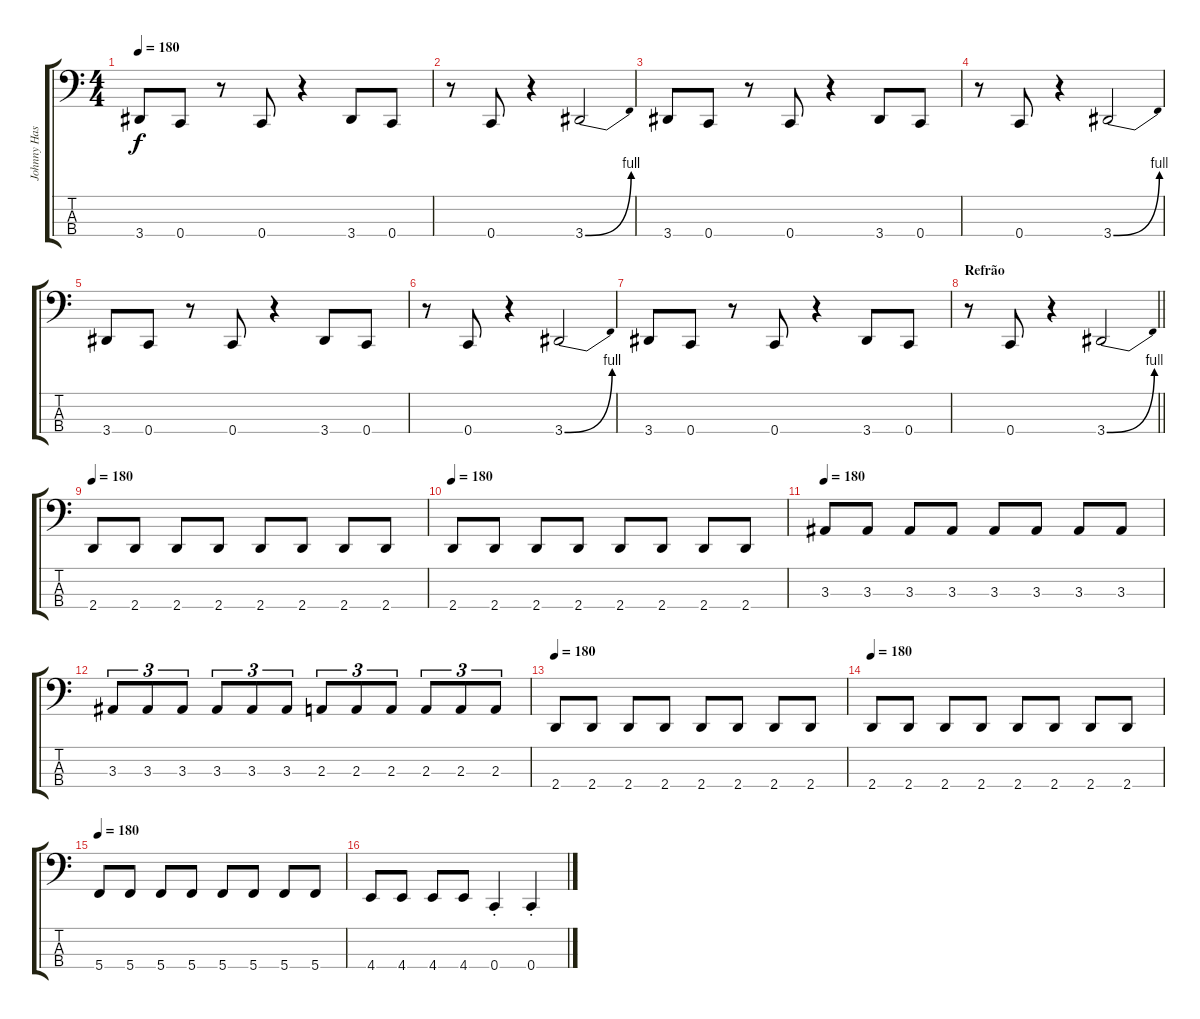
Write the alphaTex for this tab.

\track ("Johnny Hass" "Johnny Has") {instrument electricbassfinger}
\staff {score tabs}
\tuning (F2 C2 G1 C1) {hide}
\ts (4 4)
\tempo 180
\clef f4
\ks c
3.4.8{dy f} 0.4.8 r.8 0.4.8 r.4 3.4.8 0.4.8 |
r.8 0.4.8 r.4 3.4{be (bend 0 0 60 4)}.2 |
3.4.8 0.4.8 r.8 0.4.8 r.4 3.4.8 0.4.8 |
r.8 0.4.8 r.4 3.4{be (bend 0 0 60 4)}.2 |
3.4.8 0.4.8 r.8 0.4.8 r.4 3.4.8 0.4.8 |
r.8 0.4.8 r.4 3.4{be (bend 0 0 60 4)}.2 |
3.4.8 0.4.8 r.8 0.4.8 r.4 3.4.8 0.4.8 |
\section ("" "Refrão")
\barLineRight lightlight
r.8 0.4.8 r.4 3.4{be (bend 0 0 60 4)}.2 |
\tempo 180
2.4.8 2.4.8 2.4.8 2.4.8 2.4.8 2.4.8 2.4.8 2.4.8 |
\tempo 180
2.4.8 2.4.8 2.4.8 2.4.8 2.4.8 2.4.8 2.4.8 2.4.8 |
\tempo 180
3.3.8 3.3.8 3.3.8 3.3.8 3.3.8 3.3.8 3.3.8 3.3.8 |
3.3.8{tu (3 2)} 3.3.8{tu (3 2)} 3.3.8{tu (3 2)} 3.3.8{tu (3 2)} 3.3.8{tu (3 2)} 3.3.8{tu (3 2)} 2.3.8{tu (3 2)} 2.3.8{tu (3 2)} 2.3.8{tu (3 2)} 2.3.8{tu (3 2)} 2.3.8{tu (3 2)} 2.3.8{tu (3 2)} |
\tempo 180
2.4.8 2.4.8 2.4.8 2.4.8 2.4.8 2.4.8 2.4.8 2.4.8 |
\tempo 180
2.4.8 2.4.8 2.4.8 2.4.8 2.4.8 2.4.8 2.4.8 2.4.8 |
\tempo 180
5.4.8 5.4.8 5.4.8 5.4.8 5.4.8 5.4.8 5.4.8 5.4.8 |
4.4.8 4.4.8 4.4.8 4.4.8 0.4{st}.4 0.4{st}.4
